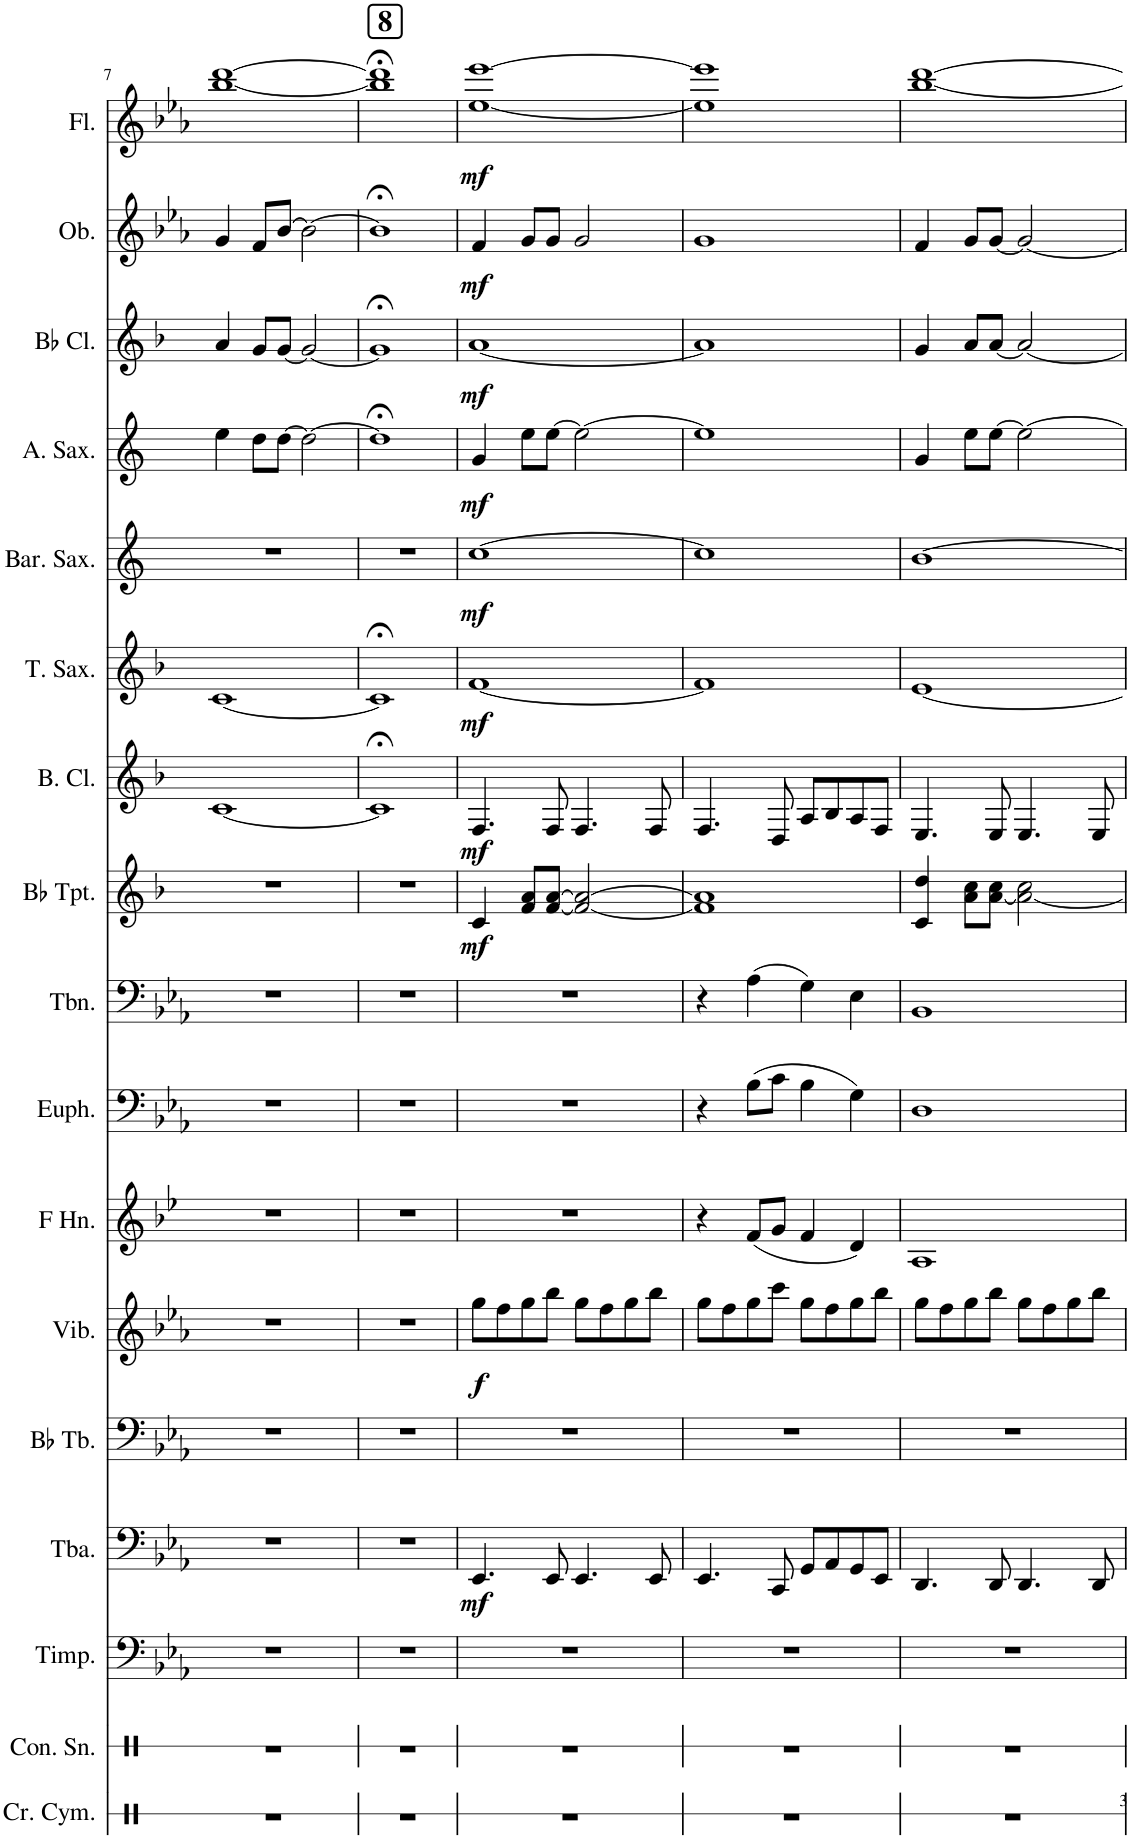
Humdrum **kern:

**kern	**kern	**kern	**kern	**dynam	**kern	**kern	**dynam	**kern	**kern	**kern	**kern	**dynam	**kern	**dynam	**kern	**dynam	**kern	**dynam	**kern	**dynam	**kern	**dynam	**kern	**dynam	**kern	**dynam
*part17	*part16	*part15	*part14	*part14	*part13	*part12	*part12	*part11	*part10	*part9	*part8	*part8	*part7	*part7	*part6	*part6	*part5	*part5	*part4	*part4	*part3	*part3	*part2	*part2	*part1	*part1
*staff17	*staff16	*staff15	*staff14	*staff14	*staff13	*staff12	*staff12	*staff11	*staff10	*staff9	*staff8	*staff8	*staff7	*staff7	*staff6	*staff6	*staff5	*staff5	*staff4	*staff4	*staff3	*staff3	*staff2	*staff2	*staff1	*staff1
*I"Crash Cymbal	*I"Concert Snare Drum	*I"Timpani	*I"Bass Clarinet/Tuba	*	*I"Bb Tuba	*I"Vibraphone	*	*I"Horn in F	*I"Euphonium	*I"Trombone/Baritone	*I"1 Bb Trumpet	*	*I"Bass Clarinet	*	*I"Tenor Saxophone	*	*I"Baritone Saxophone	*	*I"Alto Saxophone	*	*I"Bb Clarinet	*	*I"Oboe	*	*I"Flute	*
*I'Cr. Cym.	*I'Con. Sn.	*I'Timp.	*I'Tba.	*	*I'Bb Tb.	*I'Vib.	*	*	*I'Euph.	*I'Tbn.	*I'Bb Tpt.	*	*I'B. Cl.	*	*I'T. Sax.	*	*I'Bar. Sax.	*	*I'A. Sax.	*	*I'Bb Cl.	*	*I'Ob.	*	*I'Fl.	*
!!LO:PB:g=z
*clefX	*clefX	*clefF4	*clefF4	*	*clefF4	*clefG2	*	*clefG2	*clefF4	*clefF4	*clefG2	*	*clefG2	*	*clefG2	*	*clefG2	*	*clefG2	*	*clefG2	*	*clefG2	*	*clefG2	*
*	*	*	*	*	*	*	*	*Trd4c7	*	*	*Trd1c2	*	*Trd8c14	*	*Trd8c14	*	*Trd12c21	*	*Trd5c9	*	*Trd1c2	*	*	*	*	*
*k[]	*k[]	*k[b-e-a-]	*k[b-e-a-]	*	*k[b-e-a-]	*k[b-e-a-]	*	*k[b-e-]	*k[b-e-a-]	*k[b-e-a-]	*k[b-]	*	*k[b-]	*	*k[b-]	*	*k[]	*	*k[]	*	*k[b-]	*	*k[b-e-a-]	*	*k[b-e-a-]	*
*M4/4	*M4/4	*M4/4	*M4/4	*	*M4/4	*M4/4	*	*M4/4	*M4/4	*M4/4	*M4/4	*	*M4/4	*	*M4/4	*	*M4/4	*	*M4/4	*	*M4/4	*	*M4/4	*	*M4/4	*
=7	=7	=7	=7	=7	=7	=7	=7	=7	=7	=7	=7	=7	=7	=7	=7	=7	=7	=7	=7	=7	=7	=7	=7	=7	=7	=7
1r	1r	1r	1r	.	1r	1r	.	1r	1r	1r	1r	.	[1c	.	[1c	.	1r	.	4ee\	.	4a/	.	4g/	.	[1bb- [1ddd	.
.	.	.	.	.	.	.	.	.	.	.	.	.	.	.	.	.	.	.	8dd\L	.	8g/L	.	8f/L	.	.	.
.	.	.	.	.	.	.	.	.	.	.	.	.	.	.	.	.	.	.	[8dd\J	.	[8g/J	.	[8b-/J	.	.	.
.	.	.	.	.	.	.	.	.	.	.	.	.	.	.	.	.	.	.	2dd\_	.	2g/_	.	2b-\_	.	.	.
!!LO:REH:place=s1:a:B:cj:fs=14:t=8
=8	=8	=8	=8	=8	=8	=8	=8	=8	=8	=8	=8	=8	=8	=8	=8	=8	=8	=8	=8	=8	=8	=8	=8	=8	=8	=8
1r	1r	1r	1r	.	1r	1r	.	1r	1r	1r	1r	.	1c;<]	.	1c;<]	.	1r	.	1dd;<]	.	1g;<]	.	1b-;<]	.	1bb-];< 1ddd];<	.
=9	=9	=9	=9	=9	=9	=9	=9	=9	=9	=9	=9	=9	=9	=9	=9	=9	=9	=9	=9	=9	=9	=9	=9	=9	=9	=9
!	!	!	!	!LO:DY:b	!	!	!LO:DY:b	!	!	!	!	!LO:DY:b	!	!LO:DY:b	!	!LO:DY:b	!	!LO:DY:b	!	!LO:DY:b	!	!LO:DY:b	!	!LO:DY:b	!	!LO:DY:b
1r	1r	1r	4.EE-/	mf	1r	8gg\L	f	1r	1r	1r	4c/	mf	4.F/	mf	[1f	mf	[1cc	mf	4g/	mf	[1a	mf	4f/	mf	[1ee- [1eee-	mf
.	.	.	.	.	.	8ff\	.	.	.	.	.	.	.	.	.	.	.	.	.	.	.	.	.	.	.	.
.	.	.	.	.	.	8gg\	.	.	.	.	8f/ 8a/L	.	.	.	.	.	.	.	8ee\L	.	.	.	8g/L	.	.	.
.	.	.	8EE-/	.	.	8bb-\J	.	.	.	.	[8f/ [8a/J	.	8F/	.	.	.	.	.	[8ee\J	.	.	.	8g/J	.	.	.
.	.	.	4.EE-/	.	.	8gg\L	.	.	.	.	2f/_ 2a/_	.	4.F/	.	.	.	.	.	2ee\_	.	.	.	2g/	.	.	.
.	.	.	.	.	.	8ff\	.	.	.	.	.	.	.	.	.	.	.	.	.	.	.	.	.	.	.	.
.	.	.	.	.	.	8gg\	.	.	.	.	.	.	.	.	.	.	.	.	.	.	.	.	.	.	.	.
.	.	.	8EE-/	.	.	8bb-\J	.	.	.	.	.	.	8F/	.	.	.	.	.	.	.	.	.	.	.	.	.
=10	=10	=10	=10	=10	=10	=10	=10	=10	=10	=10	=10	=10	=10	=10	=10	=10	=10	=10	=10	=10	=10	=10	=10	=10	=10	=10
1r	1r	1r	4.EE-/	.	1r	8gg\L	.	4r	4r	4r	1f] 1a]	.	4.F/	.	1f]	.	1cc]	.	1ee]	.	1a]	.	1g	.	1ee-] 1eee-]	.
.	.	.	.	.	.	8ff\	.	.	.	.	.	.	.	.	.	.	.	.	.	.	.	.	.	.	.	.
.	.	.	.	.	.	8gg\	.	(8f/L	(8B-\L	(4A-\	.	.	.	.	.	.	.	.	.	.	.	.	.	.	.	.
.	.	.	8CC/	.	.	8ccc\J	.	8g/J	8c\J	.	.	.	8D/	.	.	.	.	.	.	.	.	.	.	.	.	.
.	.	.	8GG/L	.	.	8gg\L	.	4f/	4B-\	4G\)	.	.	8A/L	.	.	.	.	.	.	.	.	.	.	.	.	.
.	.	.	8AA-/	.	.	8ff\	.	.	.	.	.	.	8B-/	.	.	.	.	.	.	.	.	.	.	.	.	.
.	.	.	8GG/	.	.	8gg\	.	4d/)	4G\)	4E-\	.	.	8A/	.	.	.	.	.	.	.	.	.	.	.	.	.
.	.	.	8EE-/J	.	.	8bb-\J	.	.	.	.	.	.	8F/J	.	.	.	.	.	.	.	.	.	.	.	.	.
=11	=11	=11	=11	=11	=11	=11	=11	=11	=11	=11	=11	=11	=11	=11	=11	=11	=11	=11	=11	=11	=11	=11	=11	=11	=11	=11
1r	1r	1r	4.DD/	.	1r	8gg\L	.	1A	1D	1BB-	4c/ 4dd/	.	4.E/	.	[1e	.	[1b	.	4g/	.	4g/	.	4f/	.	[1bb- [1ddd	.
.	.	.	.	.	.	8ff\	.	.	.	.	.	.	.	.	.	.	.	.	.	.	.	.	.	.	.	.
.	.	.	.	.	.	8gg\	.	.	.	.	8a\ 8cc\L	.	.	.	.	.	.	.	8ee\L	.	8a/L	.	8g/L	.	.	.
.	.	.	8DD/	.	.	8bb-\J	.	.	.	.	[8a\ 8cc\J	.	8E/	.	.	.	.	.	[8ee\J	.	[8a/J	.	[8g/J	.	.	.
.	.	.	4.DD/	.	.	8gg\L	.	.	.	.	2a\_ 2cc\	.	4.E/	.	.	.	.	.	2ee\_	.	2a/_	.	2g/_	.	.	.
.	.	.	.	.	.	8ff\	.	.	.	.	.	.	.	.	.	.	.	.	.	.	.	.	.	.	.	.
.	.	.	.	.	.	8gg\	.	.	.	.	.	.	.	.	.	.	.	.	.	.	.	.	.	.	.	.
.	.	.	8DD/	.	.	8bb-\J	.	.	.	.	.	.	8E/	.	.	.	.	.	.	.	.	.	.	.	.	.
=	=	=	=	=	=	=	=	=	=	=	=	=	=	=	=	=	=	=	=	=	=	=	=	=	=	=
*-	*-	*-	*-	*-	*-	*-	*-	*-	*-	*-	*-	*-	*-	*-	*-	*-	*-	*-	*-	*-	*-	*-	*-	*-	*-	*-
